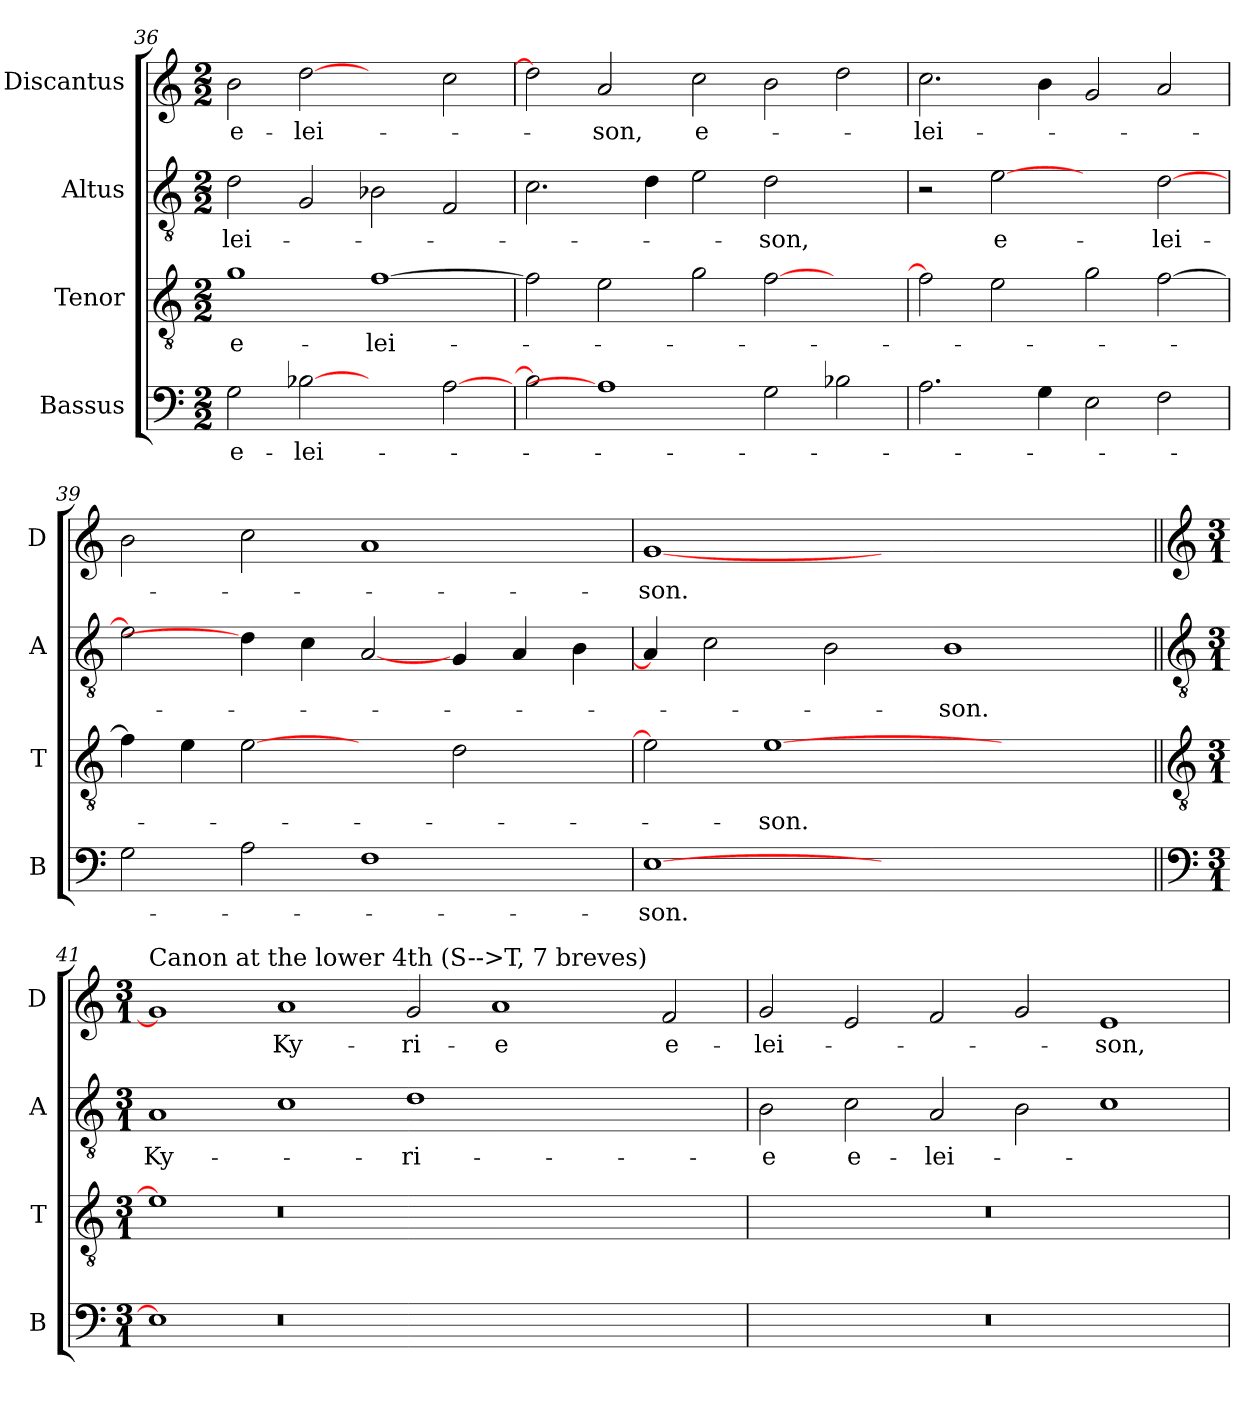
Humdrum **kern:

**kern	**text	**kern	**text	**kern	**text	**kern	**text
*part4	*part4	*part3	*part3	*part2	*part2	*part1	*part1
*staff4	*staff4	*staff3	*staff3	*staff2	*staff2	*staff1	*staff1
*I"Bassus	*	*I"Tenor	*	*I"Altus	*	*I"Discantus	*
*I'B	*	*I'T	*	*I'A	*	*I'D	*
*clefF4	*	*clefGv2	*	*clefGv2	*	*clefG2	*
*k[]	*	*k[]	*	*k[]	*	*k[]	*
*M2/2	*	*M2/2	*	*M2/2	*	*M2/2	*
=36	=36	=36	=36	=36	=36	=36	=36
2G\	e-	1g	e-	2d\	-lei-	2b\	e-
[2B-X	-lei-	.	.	2G/	.	[2dd	-lei-
2ryy	.	[1f	-lei-	2B-X\	.	2ryy	.
[2A\	.	.	.	2F/	.	2cc\	.
=37	=37	=37	=37	=37	=37	=37	=37
2B-]	.	2f\]	.	2.c\	.	2dd]	.
1A]	.	2e\	.	.	.	2a/	-son,
.	.	.	.	4d\	.	.	.
.	.	2g\	.	2e\	.	2cc\	e-
2G\	.	[2f\	.	2d\	-son,	2b\	.
2B-X\	.	2ryy	.	2ryy	.	2dd\	.
=38	=38	=38	=38	=38	=38	=38	=38
2.A\	.	2f\]	.	2r	.	2.cc\	-lei-
.	.	2e\	.	[2e	e-	.	.
4G\	.	.	.	.	.	4b\	.
2E\	.	2g\	.	2ryy	.	2g/	.
2F\	.	[2f\	.	[2d\	-lei-	2a/	.
=39	=39	=39	=39	=39	=39	=39	=39
2G\	.	4f\]	.	2e]	.	2b\	.
.	.	4e\	.	.	.	.	.
2A\	.	[2e	.	4d\]	.	2cc\	.
.	.	.	.	4c\	.	.	.
1F	.	2ryy	.	[2A/	.	1a	.
.	.	2d\	.	4G/	.	.	.
.	.	.	.	4A/	.	.	.
4ryy	.	4ryy	.	4B\	.	4ryy	.
=40	=40	=40	=40	=40	=40	=40	=40
[1E	-son.	2e]	.	4A/]	.	[1g	-son.
.	.	.	.	2c\	.	.	.
.	.	[1e	-son.	.	.	.	.
.	.	.	.	2B\	.	.	.
1ryy	.	.	.	.	.	1ryy	.
.	.	.	.	1B	-son.	.	.
.	.	2.ryy	.	.	.	.	.
4ryy	.	.	.	.	.	4ryy	.
!!LO:LB:g=z
=41||	=41||	=41||	=41||	=41||	=41||	=41||	=41||
*clefF4	*	*clefGv2	*	*clefGv2	*	*clefG2	*
*k[]	*	*k[]	*	*k[]	*	*k[]	*
*M3/1	*	*M3/1	*	*M3/1	*	*M3/1	*
!	!	!	!	!	!	!LO:TX:a:t=Canon at the lower 4th (S-->T, 7 breves)	!
1E]	.	1e]	.	1A	Ky-	1g]	.
0.r	.	0.r	.	1c	.	1a	Ky-
.	.	.	.	1d	-ri-	2g/	-ri-
.	.	.	.	.	.	1a	-e
.	.	.	.	1ryy	.	.	.
.	.	.	.	.	.	2f/	e-
=42	=42	=42	=42	=42	=42	=42	=42
0.r	.	0.r	.	2B\	-e	2g/	-lei-
.	.	.	.	2c\	e-	2e/	.
.	.	.	.	2A/	-lei-	2f/	.
.	.	.	.	2B\	.	2g/	.
.	.	.	.	1c	.	1e	-son,
=	=	=	=	=	=	=	=
*-	*-	*-	*-	*-	*-	*-	*-
